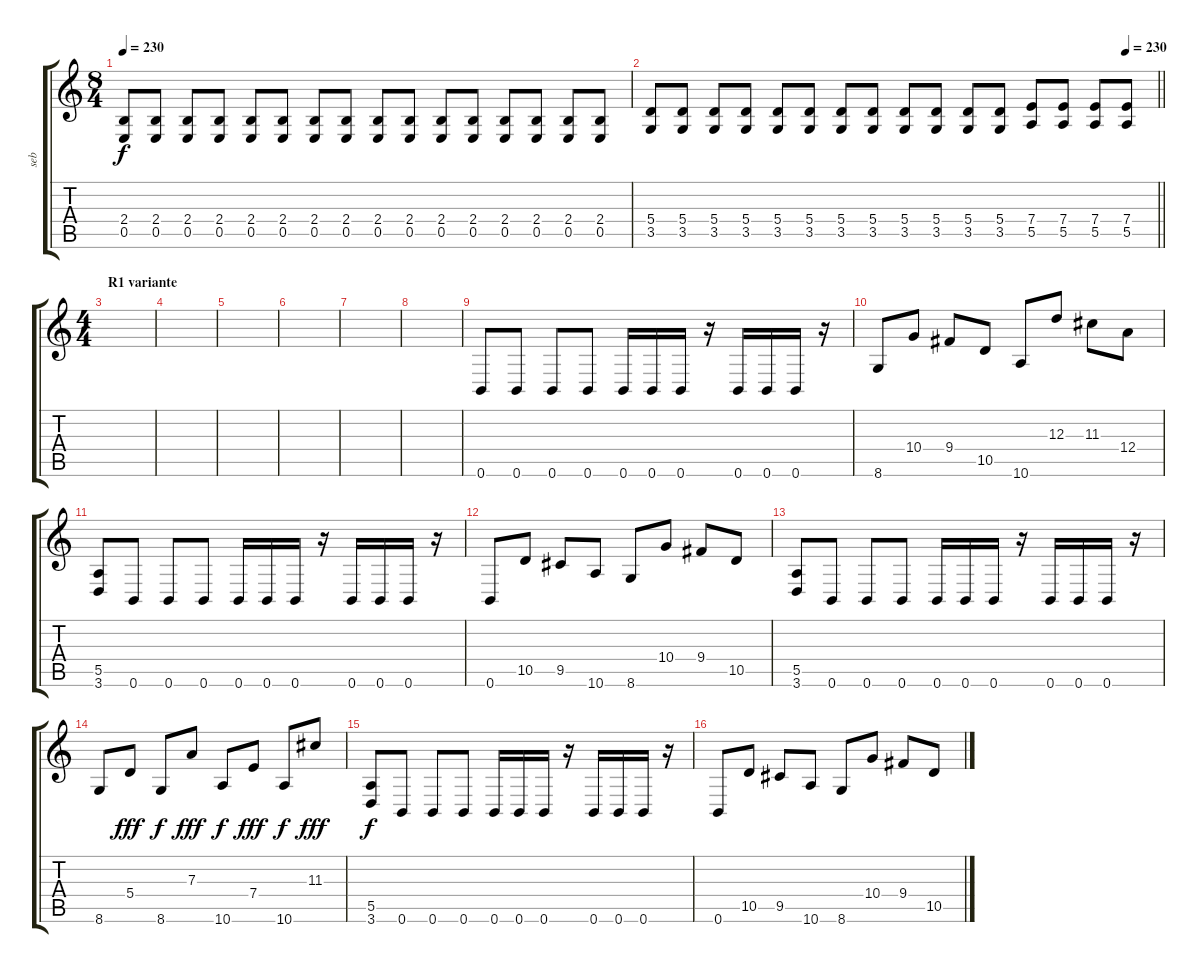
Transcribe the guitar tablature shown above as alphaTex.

\track ("seb" "seb") {instrument distortionguitar}
\staff {score tabs}
\tuning (B3 Gb3 D3 A2 E2 B1) {hide}
\ts (8 4)
\tempo 230
\clef g2
\ks c
(2.4 0.5).8{dy f} (2.4 0.5).8 (2.4 0.5).8 (2.4 0.5).8 (2.4 0.5).8 (2.4 0.5).8 (2.4 0.5).8 (2.4 0.5).8 (2.4 0.5).8 (2.4 0.5).8 (2.4 0.5).8 (2.4 0.5).8 (2.4 0.5).8 (2.4 0.5).8 (2.4 0.5).8 (2.4 0.5).8 |
\tempo (230 0.9375)
\barLineRight lightlight
(5.4 3.5).8 (5.4 3.5).8 (5.4 3.5).8 (5.4 3.5).8 (5.4 3.5).8 (5.4 3.5).8 (5.4 3.5).8 (5.4 3.5).8 (5.4 3.5).8 (5.4 3.5).8 (5.4 3.5).8 (5.4 3.5).8 (7.4 5.5).8 (7.4 5.5).8 (7.4 5.5).8 (7.4 5.5).8 |
\ts (4 4)
\section ("" "R1 variante")
|
|
|
|
|
|
0.6.8 0.6.8 0.6.8 0.6.8 0.6.16 0.6.16 0.6.16 r.16 0.6.16 0.6.16 0.6.16 r.16 |
8.6.8 10.4.8 9.4.8 10.5.8 10.6.8 12.3.8 11.3.8 12.4.8 |
(5.5 3.6).8 0.6.8 0.6.8 0.6.8 0.6.16 0.6.16 0.6.16 r.16 0.6.16 0.6.16 0.6.16 r.16 |
0.6.8 10.5.8 9.5.8 10.6.8 8.6.8 10.4.8 9.4.8 10.5.8 |
(5.5 3.6).8 0.6.8 0.6.8 0.6.8 0.6.16 0.6.16 0.6.16 r.16 0.6.16 0.6.16 0.6.16 r.16 |
8.6.8 5.4.8{dy fff} 8.6.8{dy f} 7.3.8{dy fff} 10.6.8{dy f} 7.4.8{dy fff} 10.6.8{dy f} 11.3.8{dy fff} |
(5.5 3.6).8{dy f} 0.6.8 0.6.8 0.6.8 0.6.16 0.6.16 0.6.16 r.16 0.6.16 0.6.16 0.6.16 r.16 |
0.6.8 10.5.8 9.5.8 10.6.8 8.6.8 10.4.8 9.4.8 10.5.8
